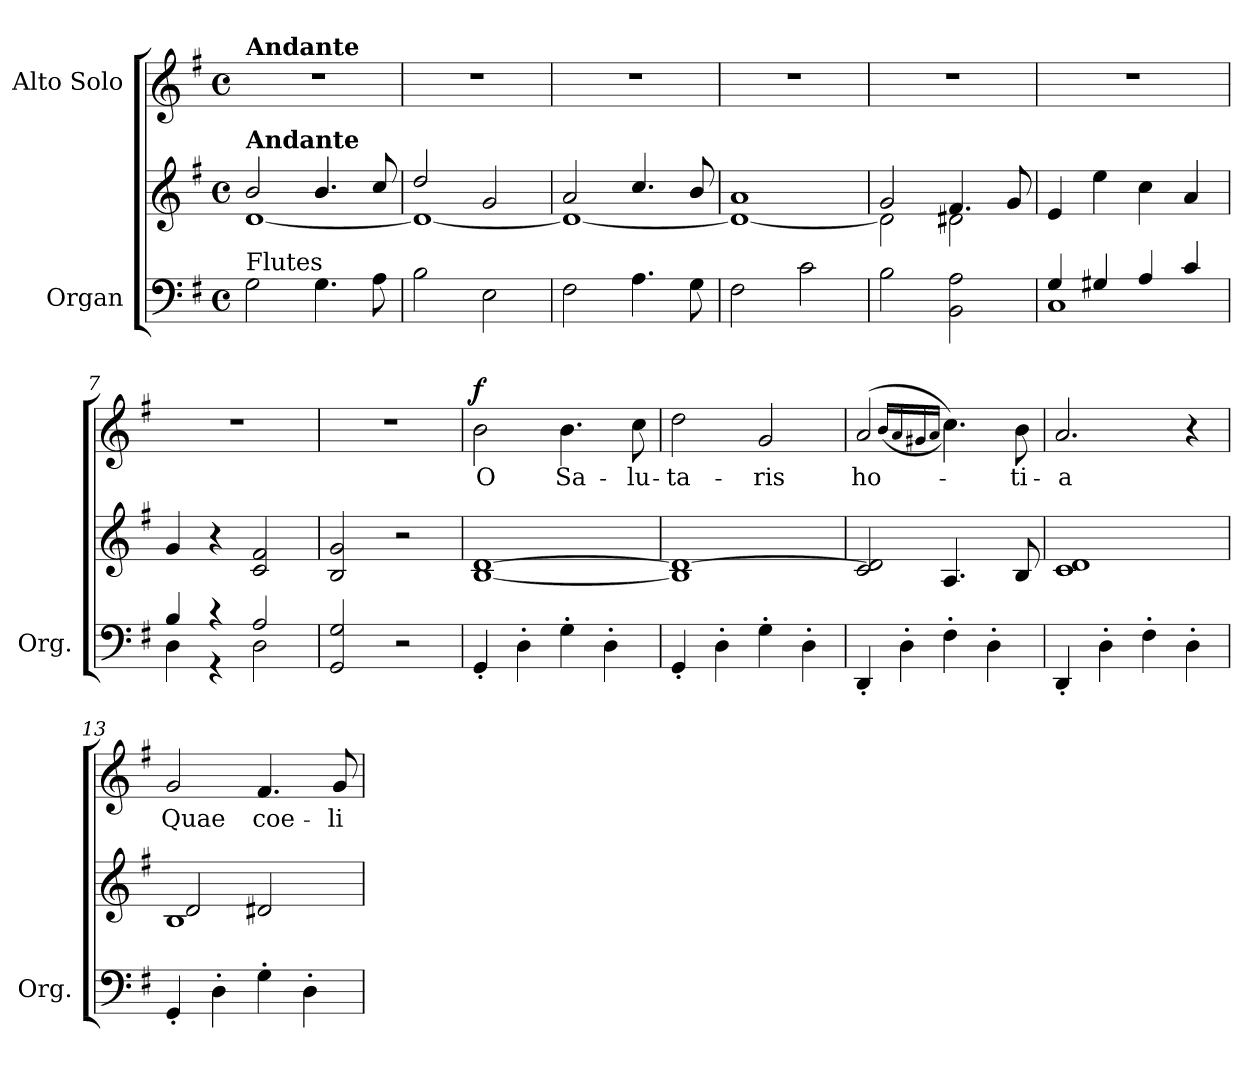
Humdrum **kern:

**kern	**kern	**kern	**text	**dynam
*part2	*part2	*part1	*part1	*part1
*staff3	*staff2	*staff1	*staff1	*staff1
*I"Organ	*	*I"Alto Solo	*	*
*I'Org.	*	*	*	*
!!LO:PB:g=z
*clefF4	*clefG2	*clefG2	*	*
*k[f#]	*k[f#]	*k[f#]	*	*
*G:	*G:	*G:	*	*
*M4/4	*M4/4	*M4/4	*	*
*met(c)	*met(c)	*met(c)	*	*
*MM80	*MM80	*MM80	*	*
=1	=1	=1	=1	=1
*	*^	*	*	*
!	!	!	!LO:TX:a:B:t=Andante	!	!
!	!LO:TX:a:B:t=Andante	!	!	!	!
!LO:TX:a:t=Flutes	!	!	!	!	!
2Gi\	2bi/	[1di	1r	.	.
4.Gi\	4.bi/	.	.	.	.
8Ai\	8cci/	.	.	.	.
=2	=2	=2	=2	=2	=2
2Bi\	2ddi/	1di_	1r	.	.
2Ei\	2gi/	.	.	.	.
=3	=3	=3	=3	=3	=3
2F#i\	2ai/	1di_	1r	.	.
4.Ai\	4.cci/	.	.	.	.
8Gi\	8bi/	.	.	.	.
=4	=4	=4	=4	=4	=4
2F#i\	1ai	1di_	1r	.	.
2ci\	.	.	.	.	.
=5	=5	=5	=5	=5	=5
2Bi\	2gi/	2di\]	1r	.	.
2BBi\ 2Ai	4.f#i/	2d#Xi\	.	.	.
.	8gi/	.	.	.	.
*	*v	*v	*	*	*
=6	=6	=6	=6	=6
*^	*	*	*	*
4Gi/	1Ci	4ei/	1r	.	.
4G#Xi/	.	4eei\	.	.	.
4Ai/	.	4cci\	.	.	.
4ci/	.	4ai/	.	.	.
=7	=7	=7	=7	=7	=7
4Bi/	4Di\	4gi/	1r	.	.
4r	4r	4r	.	.	.
2Ai/	2Di\	2ci/ 2f#i	.	.	.
*v	*v	*	*	*	*
=8	=8	=8	=8	=8
2GGi/ 2Gi	2Bi/ 2gi	1r	.	.
2r	2r	.	.	.
!!LO:LB:g=z
=9	=9	=9	=9	=9
!	!	!	!LO:LY:b:color=#000000	!
4GG'i/	[1Bi [1di	2bi\	O	f
4D'i\	.	.	.	.
!	!	!	!LO:LY:b:color=#000000	!
4G'i\	.	4.bi\	Sa-	.
4D'i\	.	.	.	.
!	!	!	!LO:LY:b:color=#000000	!
.	.	8cci\	-lu-	.
=10	=10	=10	=10	=10
!	!	!	!LO:LY:b:color=#000000	!
4GG'i/	1Bi] 1di_	2ddi\	-ta-	.
4D'i\	.	.	.	.
!	!	!	!LO:LY:b:color=#000000	!
4G'i\	.	2gi/	-ris	.
4D'i\	.	.	.	.
=11	=11	=11	=11	=11
!	!	!	!LO:LY:b:color=#000000	!
4DD'i/	2ci/ 2di]	(2ai/	ho-	.
4D'i\	.	.	.	.
.	.	(16qbi/LL	.	.
.	.	16qai/	.	.
.	.	16qg#Xi/	.	.
.	.	16qai/JJ	.	.
4F#'i\	4.Ai/	4.cci\))	.	.
4D'i\	.	.	.	.
!	!	!	!LO:LY:b:color=#000000	!
.	8Bi/	8bi\	-ti-	.
=12	=12	=12	=12	=12
!	!	!	!LO:LY:b:color=#000000	!
4DD'i/	1ci 1di	2.ai/	-a	.
4D'i\	.	.	.	.
4F#'i\	.	.	.	.
4D'i\	.	4r	.	.
=13	=13	=13	=13	=13
*	*^	*	*	*
!	!	!	!	!LO:LY:b:color=#000000	!
4GG'i/	1Bi	2di/	2gi/	Quae	.
4D'i\	.	.	.	.	.
!	!	!	!	!LO:LY:b:color=#000000	!
4G'i\	.	2d#Xi/	4.f#i/	coe-	.
4D'i\	.	.	.	.	.
!	!	!	!	!LO:LY:b:color=#000000	!
.	.	.	8gi/	-li	.
*	*v	*v	*	*	*
=	=	=	=	=
*-	*-	*-	*-	*-
